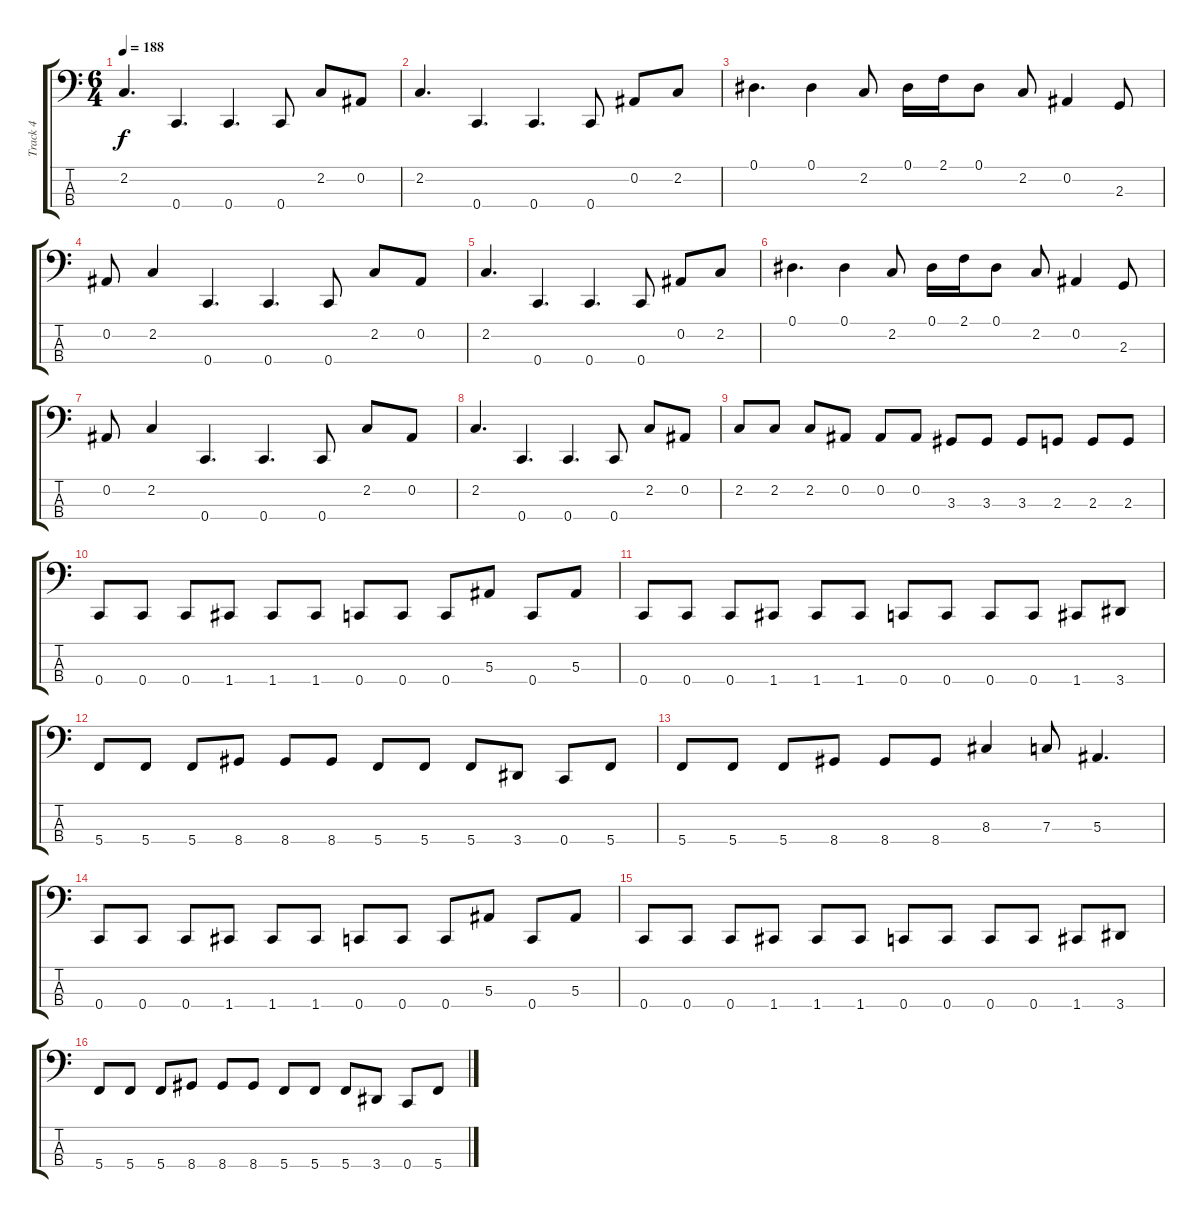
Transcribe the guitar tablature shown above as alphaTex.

\track ("Track 4" "Track 4") {instrument electricbassfinger}
\staff {score tabs}
\tuning (Eb2 Bb1 F1 C1) {hide}
\ts (6 4)
\tempo 188
\clef f4
\ks c
2.2.4{d dy f} 0.4.4{d} 0.4.4{d} 0.4.8 2.2.8 0.2.8 |
2.2.4{d} 0.4.4{d} 0.4.4{d} 0.4.8 0.2.8 2.2.8 |
0.1.4{d} 0.1.4 2.2.8 0.1.16 2.1.16 0.1.8 2.2.8 0.2.4 2.3.8 |
0.2.8 2.2.4 0.4.4{d} 0.4.4{d} 0.4.8 2.2.8 0.2.8 |
2.2.4{d} 0.4.4{d} 0.4.4{d} 0.4.8 0.2.8 2.2.8 |
0.1.4{d} 0.1.4 2.2.8 0.1.16 2.1.16 0.1.8 2.2.8 0.2.4 2.3.8 |
0.2.8 2.2.4 0.4.4{d} 0.4.4{d} 0.4.8 2.2.8 0.2.8 |
2.2.4{d} 0.4.4{d} 0.4.4{d} 0.4.8 2.2.8 0.2.8 |
2.2.8 2.2.8 2.2.8 0.2.8 0.2.8 0.2.8 3.3.8 3.3.8 3.3.8 2.3.8 2.3.8 2.3.8 |
0.4.8 0.4.8 0.4.8 1.4.8 1.4.8 1.4.8 0.4.8 0.4.8 0.4.8 5.3.8 0.4.8 5.3.8 |
0.4.8 0.4.8 0.4.8 1.4.8 1.4.8 1.4.8 0.4.8 0.4.8 0.4.8 0.4.8 1.4.8 3.4.8 |
5.4.8 5.4.8 5.4.8 8.4.8 8.4.8 8.4.8 5.4.8 5.4.8 5.4.8 3.4.8 0.4.8 5.4.8 |
5.4.8 5.4.8 5.4.8 8.4.8 8.4.8 8.4.8 8.3.4 7.3.8 5.3.4{d} |
0.4.8 0.4.8 0.4.8 1.4.8 1.4.8 1.4.8 0.4.8 0.4.8 0.4.8 5.3.8 0.4.8 5.3.8 |
0.4.8 0.4.8 0.4.8 1.4.8 1.4.8 1.4.8 0.4.8 0.4.8 0.4.8 0.4.8 1.4.8 3.4.8 |
5.4.8 5.4.8 5.4.8 8.4.8 8.4.8 8.4.8 5.4.8 5.4.8 5.4.8 3.4.8 0.4.8 5.4.8
